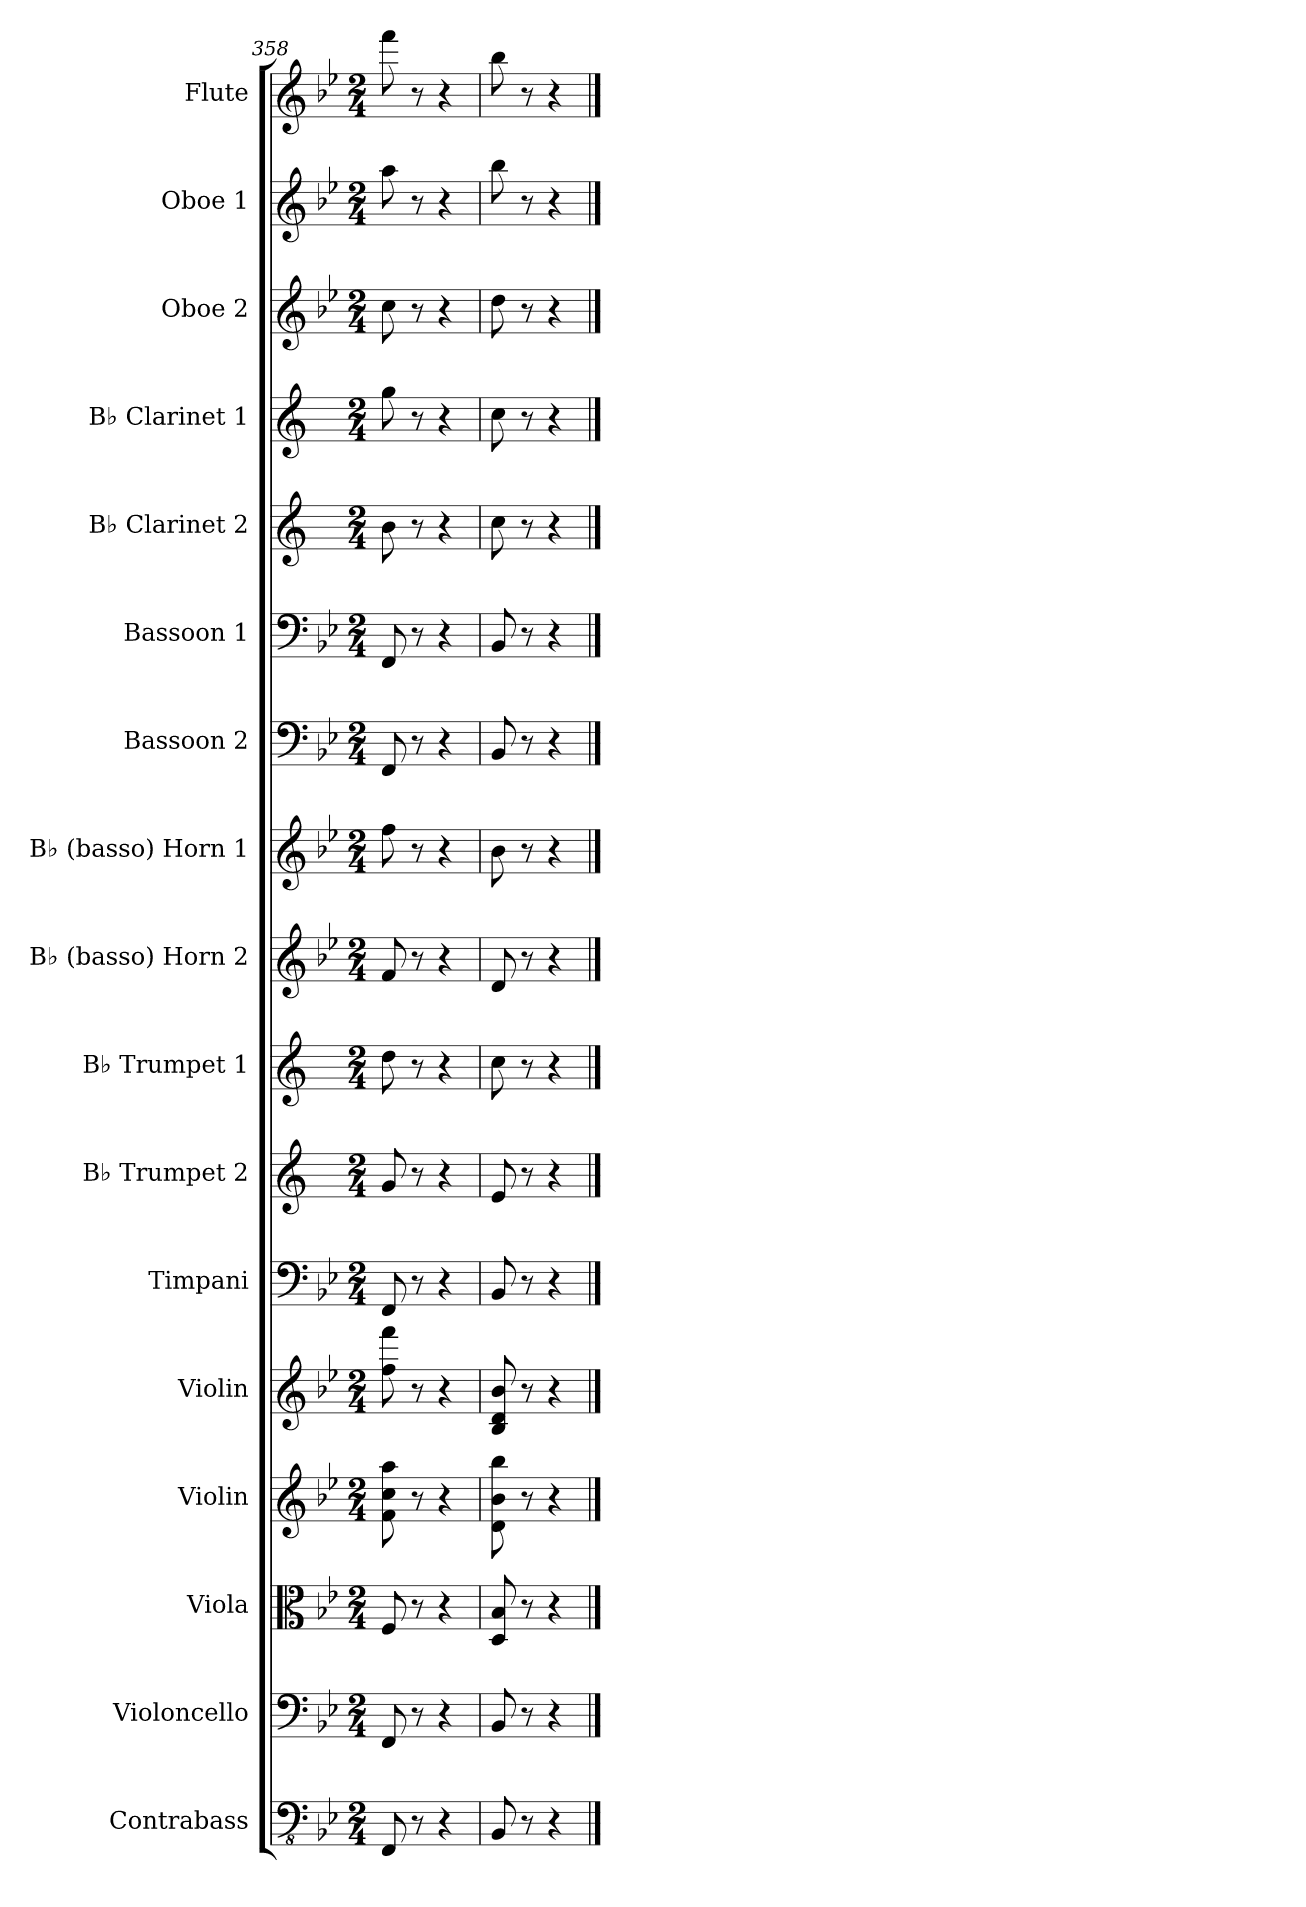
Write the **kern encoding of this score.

**kern	**kern	**kern	**kern	**kern	**kern	**kern	**kern	**kern	**kern	**kern	**kern	**kern	**kern	**kern	**kern	**kern
*part17	*part16	*part15	*part14	*part13	*part12	*part11	*part10	*part9	*part8	*part7	*part6	*part5	*part4	*part3	*part2	*part1
*staff17	*staff16	*staff15	*staff14	*staff13	*staff12	*staff11	*staff10	*staff9	*staff8	*staff7	*staff6	*staff5	*staff4	*staff3	*staff2	*staff1
*I"Contrabass	*I"Violoncello	*I"Viola	*I"Violin	*I"Violin	*I"Timpani	*I"B♭ Trumpet 2	*I"B♭ Trumpet 1	*I"B♭ (basso) Horn 2	*I"B♭ (basso) Horn 1	*I"Bassoon 2	*I"Bassoon 1	*I"B♭ Clarinet 2	*I"B♭ Clarinet 1	*I"Oboe 2	*I"Oboe 1	*I"Flute
*I'Cb	*I'Vc	*I'Vla	*I'Vln	*I'Vln	*I'Timp	*I'Tpt 2	*I'Tpt 1	*I'Hn 2	*I'Hn 1	*I'Bsn 2	*I'Bsn 1	*I'Cl 2	*I'Cl 1	*I'Ob 2	*I'Ob 1	*I'Fl
*clefFv4	*clefF4	*clefC3	*clefG2	*clefG2	*clefF4	*clefG2	*clefG2	*clefG2	*clefG2	*clefF4	*clefF4	*clefG2	*clefG2	*clefG2	*clefG2	*clefG2
*	*	*	*	*	*	*ITrd1c2	*ITrd1c2	*ITrd8c14	*ITrd8c14	*	*	*ITrd1c2	*ITrd1c2	*	*	*
*k[b-e-]	*k[b-e-]	*k[b-e-]	*k[b-e-]	*k[b-e-]	*k[b-e-]	*k[b-e-]	*k[b-e-]	*k[b-e-]	*k[b-e-]	*k[b-e-]	*k[b-e-]	*k[b-e-]	*k[b-e-]	*k[b-e-]	*k[b-e-]	*k[b-e-]
*M2/4	*M2/4	*M2/4	*M2/4	*M2/4	*M2/4	*M2/4	*M2/4	*M2/4	*M2/4	*M2/4	*M2/4	*M2/4	*M2/4	*M2/4	*M2/4	*M2/4
=358	=358	=358	=358	=358	=358	=358	=358	=358	=358	=358	=358	=358	=358	=358	=358	=358
8FFF/	8FF/	8F/	8f\ 8cc\ 8aa\	8ff\ 8fff\	8FF/	8f/	8cc\	8F/	8f\	8FF/	8FF/	8a\	8ff\	8cc\	8aa\	8fff\
8r	8r	8r	8r	8r	8r	8r	8r	8r	8r	8r	8r	8r	8r	8r	8r	8r
4r	4r	4r	4r	4r	4r	4r	4r	4r	4r	4r	4r	4r	4r	4r	4r	4r
=359	=359	=359	=359	=359	=359	=359	=359	=359	=359	=359	=359	=359	=359	=359	=359	=359
8BBB-/	8BB-/	8D/ 8B-/	8d\ 8b-\ 8bb-\	8B-/ 8d/ 8b-/	8BB-/	8d/	8b-\	8D/	8B-\	8BB-/	8BB-/	8b-\	8b-\	8dd\	8bb-\	8bb-\
8r	8r	8r	8r	8r	8r	8r	8r	8r	8r	8r	8r	8r	8r	8r	8r	8r
4r	4r	4r	4r	4r	4r	4r	4r	4r	4r	4r	4r	4r	4r	4r	4r	4r
==	==	==	==	==	==	==	==	==	==	==	==	==	==	==	==	==
*-	*-	*-	*-	*-	*-	*-	*-	*-	*-	*-	*-	*-	*-	*-	*-	*-
